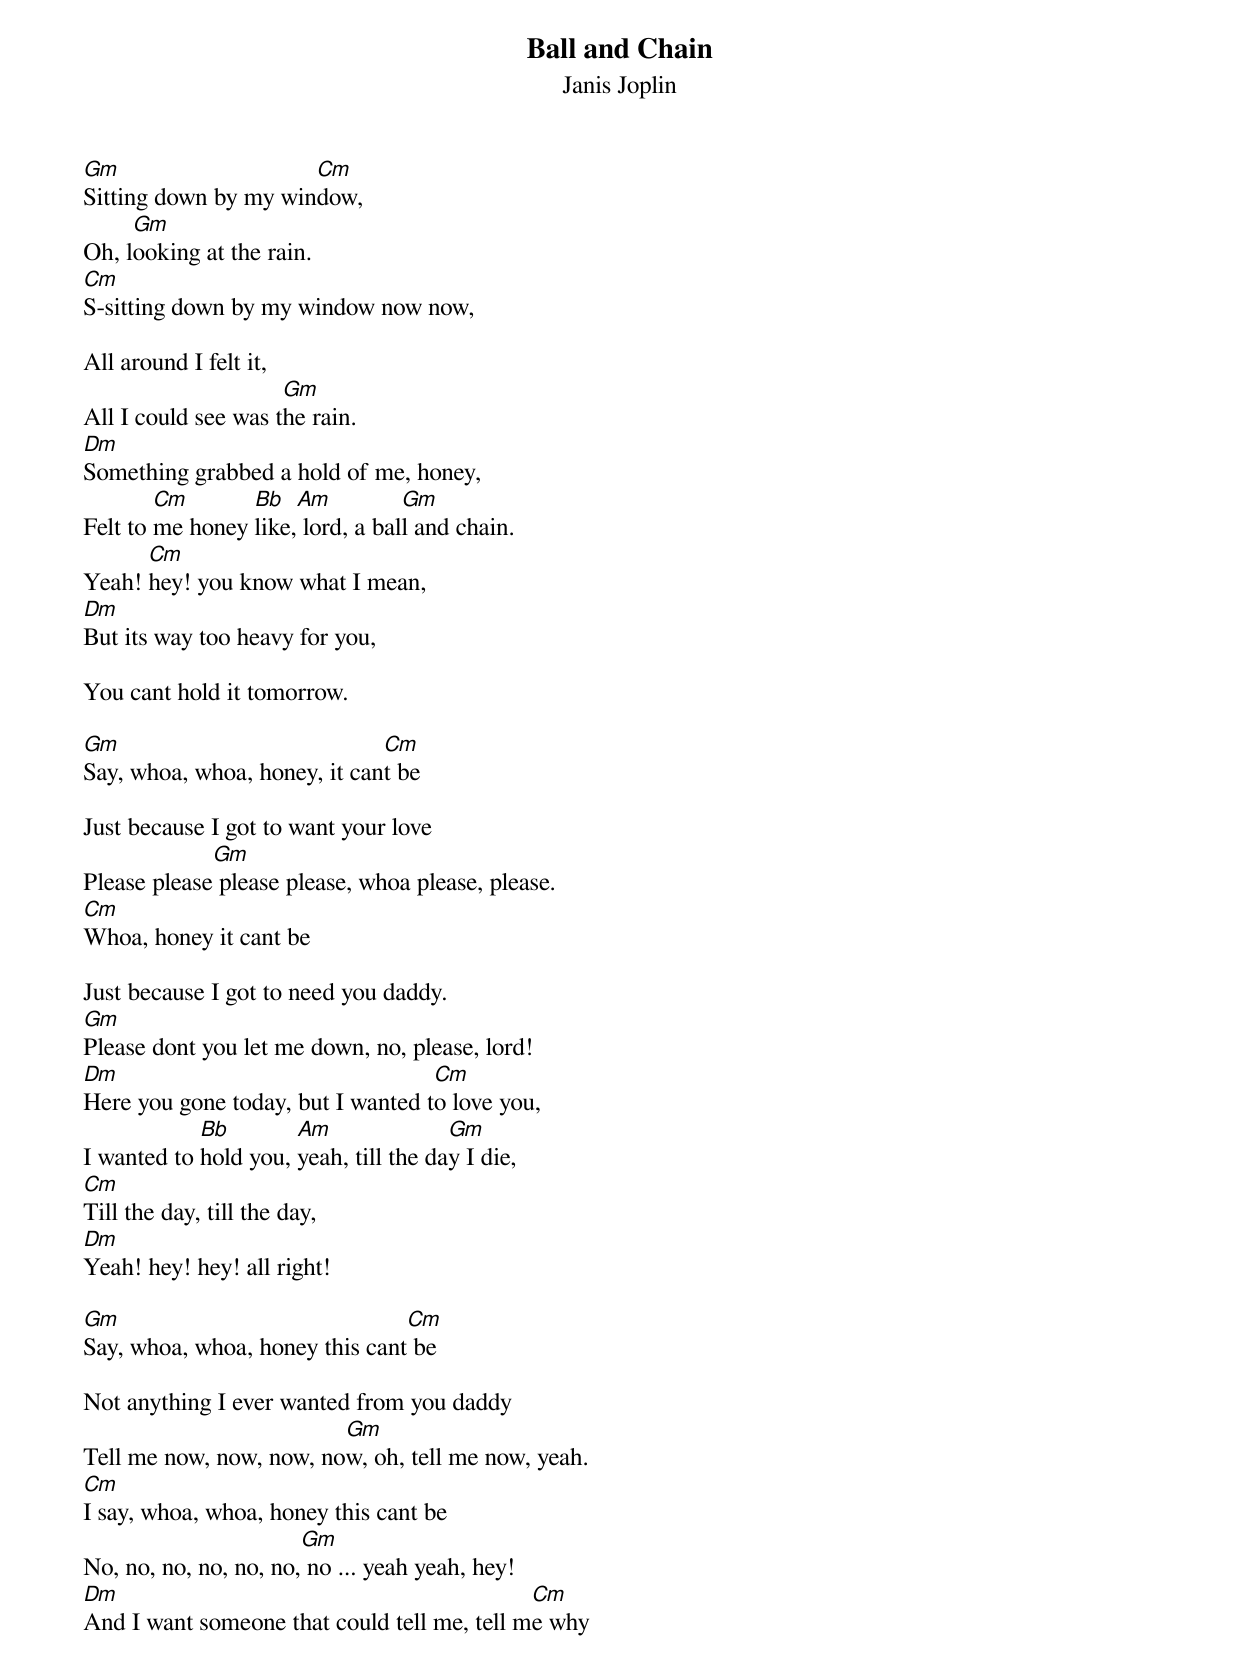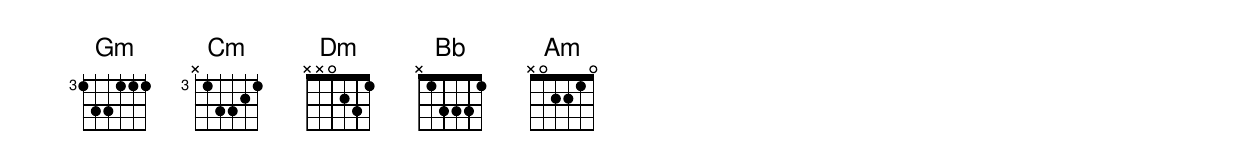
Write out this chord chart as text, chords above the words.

Ball and Chain
Janis Joplin

Gm                    Cm
Sitting down by my window,
     Gm
Oh, looking at the rain.
Cm
S-sitting down by my window now now,

All around I felt it,
                     Gm
All I could see was the rain.
Dm
Something grabbed a hold of me, honey,
        Cm       Bb   Am          Gm
Felt to me honey like, lord, a ball and chain.
      Cm
Yeah! hey! you know what I mean,
Dm
But its way too heavy for you,

You cant hold it tomorrow.

Gm                            Cm
Say, whoa, whoa, honey, it cant be

Just because I got to want your love
             Gm
Please please please please, whoa please, please.
Cm
Whoa, honey it cant be

Just because I got to need you daddy.
Gm
Please dont you let me down, no, please, lord!
Dm                                 Cm
Here you gone today, but I wanted to love you,
            Bb        Am               Gm
I wanted to hold you, yeah, till the day I die,
Cm
Till the day, till the day,
Dm
Yeah! hey! hey! all right!

Gm                              Cm
Say, whoa, whoa, honey this cant be

Not anything I ever wanted from you daddy
                         Gm
Tell me now, now, now, now, oh, tell me now, yeah.
Cm
I say, whoa, whoa, honey this cant be
                       Gm
No, no, no, no, no, no, no ... yeah yeah, hey!
Dm                                           Cm
And I want someone that could tell me, tell me why
